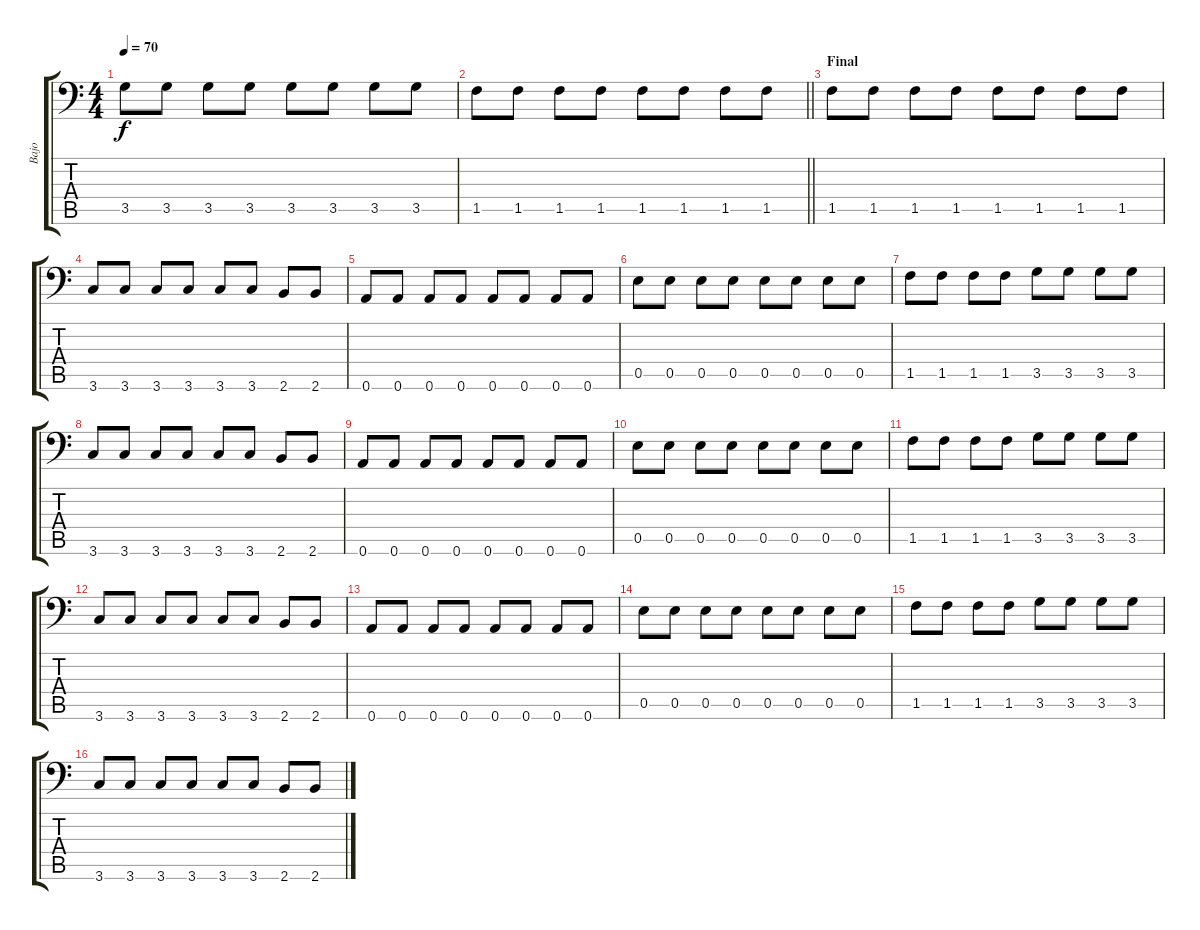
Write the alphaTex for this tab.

\track ("Bajo" "Bajo") {instrument acousticbass}
\staff {score tabs}
\tuning (B3 G3 D3 A2 E2 A1) {hide}
\ts (4 4)
\tempo 70
\clef f4
\ks c
3.5.8{dy f} 3.5.8 3.5.8 3.5.8 3.5.8 3.5.8 3.5.8 3.5.8 |
\barLineRight lightlight
1.5.8 1.5.8 1.5.8 1.5.8 1.5.8 1.5.8 1.5.8 1.5.8 |
\section ("" "Final")
1.5.8 1.5.8 1.5.8 1.5.8 1.5.8 1.5.8 1.5.8 1.5.8 |
3.6.8 3.6.8 3.6.8 3.6.8 3.6.8 3.6.8 2.6.8 2.6.8 |
0.6.8 0.6.8 0.6.8 0.6.8 0.6.8 0.6.8 0.6.8 0.6.8 |
0.5.8 0.5.8 0.5.8 0.5.8 0.5.8 0.5.8 0.5.8 0.5.8 |
1.5.8 1.5.8 1.5.8 1.5.8 3.5.8 3.5.8 3.5.8 3.5.8 |
3.6.8 3.6.8 3.6.8 3.6.8 3.6.8 3.6.8 2.6.8 2.6.8 |
0.6.8 0.6.8 0.6.8 0.6.8 0.6.8 0.6.8 0.6.8 0.6.8 |
0.5.8 0.5.8 0.5.8 0.5.8 0.5.8 0.5.8 0.5.8 0.5.8 |
1.5.8 1.5.8 1.5.8 1.5.8 3.5.8 3.5.8 3.5.8 3.5.8 |
3.6.8 3.6.8 3.6.8 3.6.8 3.6.8 3.6.8 2.6.8 2.6.8 |
0.6.8 0.6.8 0.6.8 0.6.8 0.6.8 0.6.8 0.6.8 0.6.8 |
0.5.8 0.5.8 0.5.8 0.5.8 0.5.8 0.5.8 0.5.8 0.5.8 |
1.5.8 1.5.8 1.5.8 1.5.8 3.5.8 3.5.8 3.5.8 3.5.8 |
3.6.8 3.6.8 3.6.8 3.6.8 3.6.8 3.6.8 2.6.8 2.6.8
